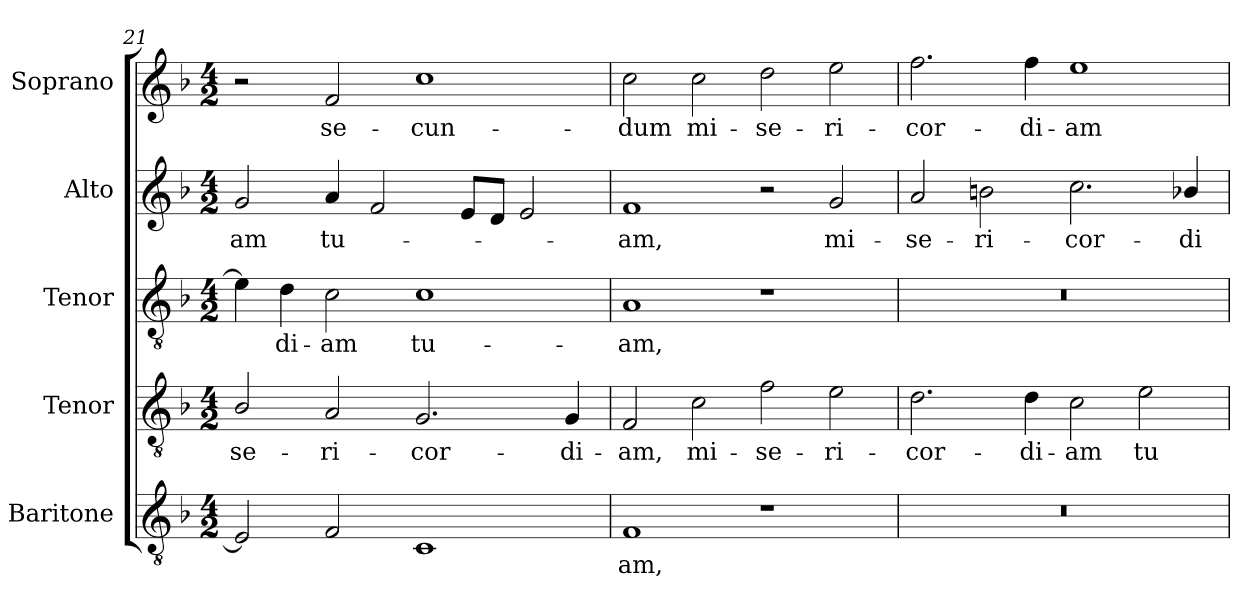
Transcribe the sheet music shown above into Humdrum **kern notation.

**kern	**text	**kern	**text	**kern	**text	**kern	**text	**kern	**text
*part5	*part5	*part4	*part4	*part3	*part3	*part2	*part2	*part1	*part1
*staff5	*staff5	*staff4	*staff4	*staff3	*staff3	*staff2	*staff2	*staff1	*staff1
*I"Baritone	*	*I"Tenor	*	*I"Tenor	*	*I"Alto	*	*I"Soprano	*
*I'T.	*	*I'T.	*	*I'T.	*	*I'A.	*	*I'S.	*
!!LO:LB:g=z
*clefGv2	*	*clefGv2	*	*clefGv2	*	*clefG2	*	*clefG2	*
*ITrd7c12	*	*ITrd7c12	*	*ITrd7c12	*	*	*	*	*
*k[b-]	*	*k[b-]	*	*k[b-]	*	*k[b-]	*	*k[b-]	*
*F:	*	*F:	*	*F:	*	*F:	*	*F:	*
*M4/2	*	*M4/2	*	*M4/2	*	*M4/2	*	*M4/2	*
=21	=21	=21	=21	=21	=21	=21	=21	=21	=21
!	!	!	!LO:LY:b:color=#000000	!	!	!	!	!	!
!	!	!	!	!	!	!	!LO:LY:b:color=#000000	!	!
2EE-i/]	.	2BB-i/	-se-	4E-i\]	.	2gi/	-am	2r	.
!	!	!	!	!	!LO:LY:b:color=#000000	!	!	!	!
.	.	.	.	4Di\	-di-	.	.	.	.
!	!	!	!LO:LY:b:color=#000000	!	!	!	!	!	!
!	!	!	!	!	!LO:LY:b:color=#000000	!	!	!	!
!	!	!	!	!	!	!	!LO:LY:b:color=#000000	!	!
!	!	!	!	!	!	!	!	!	!LO:LY:b:color=#000000
2FFi/	.	2AAi/	-ri-	2Ci\	-am	4ai/	tu-	2fi/	se-
.	.	.	.	.	.	2fi/	.	.	.
!	!	!	!LO:LY:b:color=#000000	!	!	!	!	!	!
!	!	!	!	!	!LO:LY:b:color=#000000	!	!	!	!
!	!	!	!	!	!	!	!	!	!LO:LY:b:color=#000000
1CCi	.	2.GGi/	-cor-	1Ci	tu-	.	.	1cci	-cun-
.	.	.	.	.	.	8ei/L	.	.	.
.	.	.	.	.	.	8di/J	.	.	.
.	.	.	.	.	.	2ei/	.	.	.
!	!	!	!LO:LY:b:color=#000000	!	!	!	!	!	!
.	.	4GGi/	-di-	.	.	.	.	.	.
=22	=22	=22	=22	=22	=22	=22	=22	=22	=22
!	!LO:LY:b:color=#000000	!	!	!	!	!	!	!	!
!	!	!	!LO:LY:b:color=#000000	!	!	!	!	!	!
!	!	!	!	!	!LO:LY:b:color=#000000	!	!	!	!
!	!	!	!	!	!	!	!LO:LY:b:color=#000000	!	!
!	!	!	!	!	!	!	!	!	!LO:LY:b:color=#000000
1FFi	-am,	2FFi/	-am,	1AAi	-am,	1fi	-am,	2cci\	-dum
!	!	!	!LO:LY:b:color=#000000	!	!	!	!	!	!
!	!	!	!	!	!	!	!	!	!LO:LY:b:color=#000000
.	.	2Ci\	mi-	.	.	.	.	2cci\	mi-
!	!	!	!LO:LY:b:color=#000000	!	!	!	!	!	!
!	!	!	!	!	!	!	!	!	!LO:LY:b:color=#000000
1r	.	2Fi\	-se-	1r	.	2r	.	2ddi\	-se-
!	!	!	!LO:LY:b:color=#000000	!	!	!	!	!	!
!	!	!	!	!	!	!	!LO:LY:b:color=#000000	!	!
!	!	!	!	!	!	!	!	!	!LO:LY:b:color=#000000
.	.	2Ei\	-ri-	.	.	2gi/	mi-	2eei\	-ri-
=23	=23	=23	=23	=23	=23	=23	=23	=23	=23
!LO:N:vis=1	!	!	!	!	!	!	!	!	!
!	!	!	!LO:LY:b:color=#000000	!LO:N:vis=1	!	!	!	!	!
!	!	!	!	!	!	!	!LO:LY:b:color=#000000	!	!
!	!	!	!	!	!	!	!	!	!LO:LY:b:color=#000000
0r	.	2.Di\	-cor-	0r	.	2ai/	-se-	2.ffi\	-cor-
!	!	!	!	!	!	!	!LO:LY:b:color=#000000	!	!
.	.	.	.	.	.	2bni\	-ri-	.	.
!	!	!	!LO:LY:b:color=#000000	!	!	!	!	!	!
!	!	!	!	!	!	!	!	!	!LO:LY:b:color=#000000
.	.	4Di\	-di-	.	.	.	.	4ffi\	-di-
!	!	!	!LO:LY:b:color=#000000	!	!	!	!	!	!
!	!	!	!	!	!	!	!LO:LY:b:color=#000000	!	!
!	!	!	!	!	!	!	!	!	!LO:LY:b:color=#000000
.	.	2Ci\	-am	.	.	2.cci\	-cor-	1eei	-am
!	!	!	!LO:LY:b:color=#000000	!	!	!	!	!	!
.	.	2Ei\	tu-	.	.	.	.	.	.
!	!	!	!	!	!	!	!LO:LY:b:color=#000000	!	!
.	.	.	.	.	.	4b-Xi/	-di-	.	.
=	=	=	=	=	=	=	=	=	=
*-	*-	*-	*-	*-	*-	*-	*-	*-	*-
